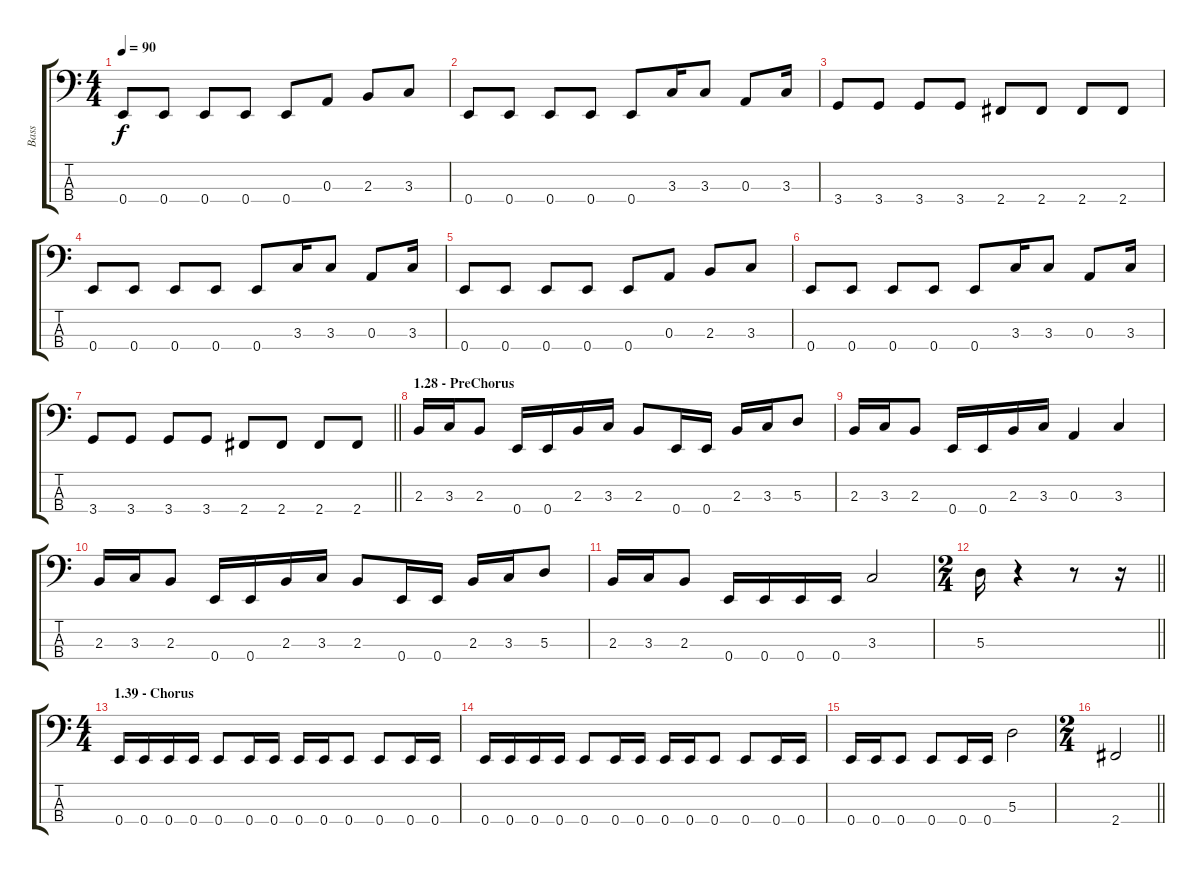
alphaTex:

\track ("Bass" "Bass") {instrument electricbassfinger}
\staff {score tabs}
\tuning (G2 D2 A1 E1) {hide}
\ts (4 4)
\tempo 90
\clef f4
\ks c
0.4.8{dy f} 0.4.8 0.4.8 0.4.8 0.4.8 0.3.8 2.3.8 3.3.8 |
0.4.8 0.4.8 0.4.8 0.4.8 0.4.8 3.3.16 3.3.8 0.3.8 3.3.16 |
3.4.8 3.4.8 3.4.8 3.4.8 2.4.8 2.4.8 2.4.8 2.4.8 |
0.4.8 0.4.8 0.4.8 0.4.8 0.4.8 3.3.16 3.3.8 0.3.8 3.3.16 |
0.4.8 0.4.8 0.4.8 0.4.8 0.4.8 0.3.8 2.3.8 3.3.8 |
0.4.8 0.4.8 0.4.8 0.4.8 0.4.8 3.3.16 3.3.8 0.3.8 3.3.16 |
\barLineRight lightlight
3.4.8 3.4.8 3.4.8 3.4.8 2.4.8 2.4.8 2.4.8 2.4.8 |
\section ("" "1.28 - PreChorus")
2.3.16 3.3.16 2.3.8 0.4.16 0.4.16 2.3.16 3.3.16 2.3.8 0.4.16 0.4.16 2.3.16 3.3.16 5.3.8 |
2.3.16 3.3.16 2.3.8 0.4.16 0.4.16 2.3.16 3.3.16 0.3.4 3.3.4 |
2.3.16 3.3.16 2.3.8 0.4.16 0.4.16 2.3.16 3.3.16 2.3.8 0.4.16 0.4.16 2.3.16 3.3.16 5.3.8 |
2.3.16 3.3.16 2.3.8 0.4.16 0.4.16 0.4.16 0.4.16 3.3.2 |
\ts (2 4)
\barLineRight lightlight
5.3.16 r.4 r.8 r.16 |
\ts (4 4)
\section ("" "1.39 - Chorus")
0.4.16 0.4.16 0.4.16 0.4.16 0.4.8 0.4.16 0.4.16 0.4.16 0.4.16 0.4.8 0.4.8 0.4.16 0.4.16 |
0.4.16 0.4.16 0.4.16 0.4.16 0.4.8 0.4.16 0.4.16 0.4.16 0.4.16 0.4.8 0.4.8 0.4.16 0.4.16 |
0.4.16 0.4.16 0.4.8 0.4.8 0.4.16 0.4.16 5.3.2 |
\ts (2 4)
\barLineRight lightlight
2.4.2
